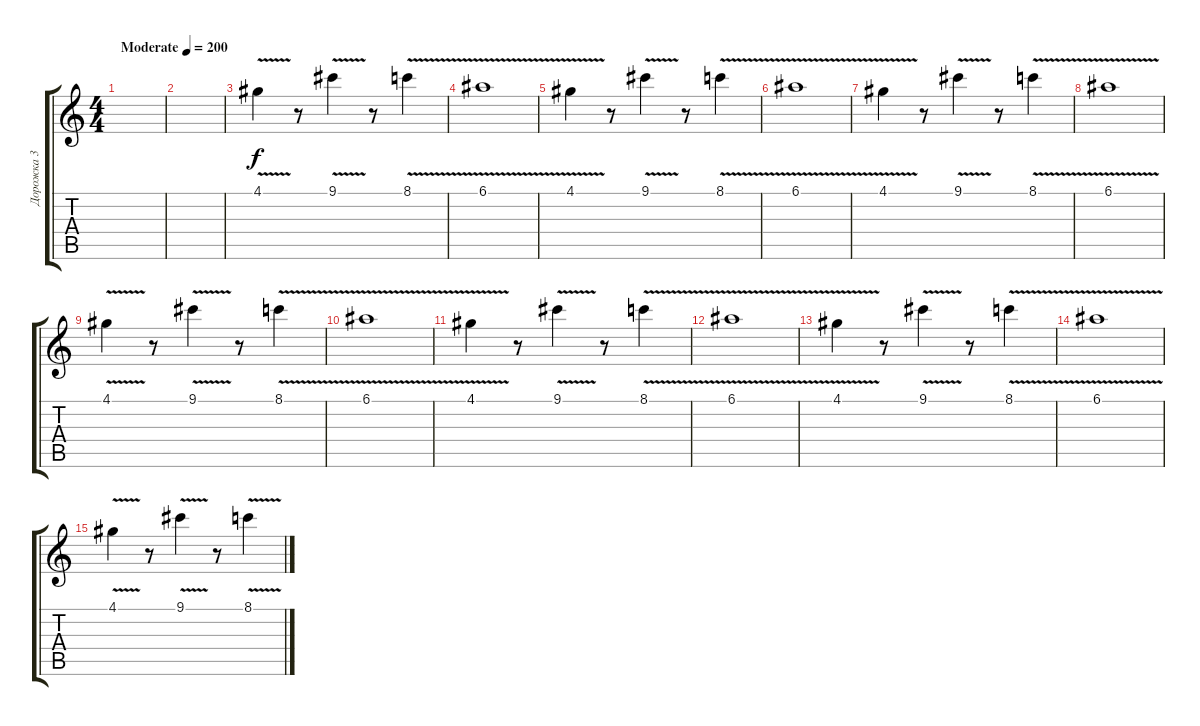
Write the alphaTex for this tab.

\track ("Дорожка 3" "Дорожка 3") {instrument distortionguitar}
\staff {score tabs}
\tuning (E4 B3 G3 D3 A2 E2) {hide}
\ts (4 4)
\tempo (200 "Moderate")
\clef g2
\ks c
|
|
4.1{v}.4 r.8 9.1{v}.4 r.8 8.1{v}.4 |
6.1{v}.1 |
4.1{v}.4 r.8 9.1{v}.4 r.8 8.1{v}.4 |
6.1{v}.1 |
4.1{v}.4 r.8 9.1{v}.4 r.8 8.1{v}.4 |
6.1{v}.1 |
4.1{v}.4 r.8 9.1{v}.4 r.8 8.1{v}.4 |
6.1{v}.1 |
4.1{v}.4 r.8 9.1{v}.4 r.8 8.1{v}.4 |
6.1{v}.1 |
4.1{v}.4 r.8 9.1{v}.4 r.8 8.1{v}.4 |
6.1{v}.1 |
4.1{v}.4 r.8 9.1{v}.4 r.8 8.1{v}.4
